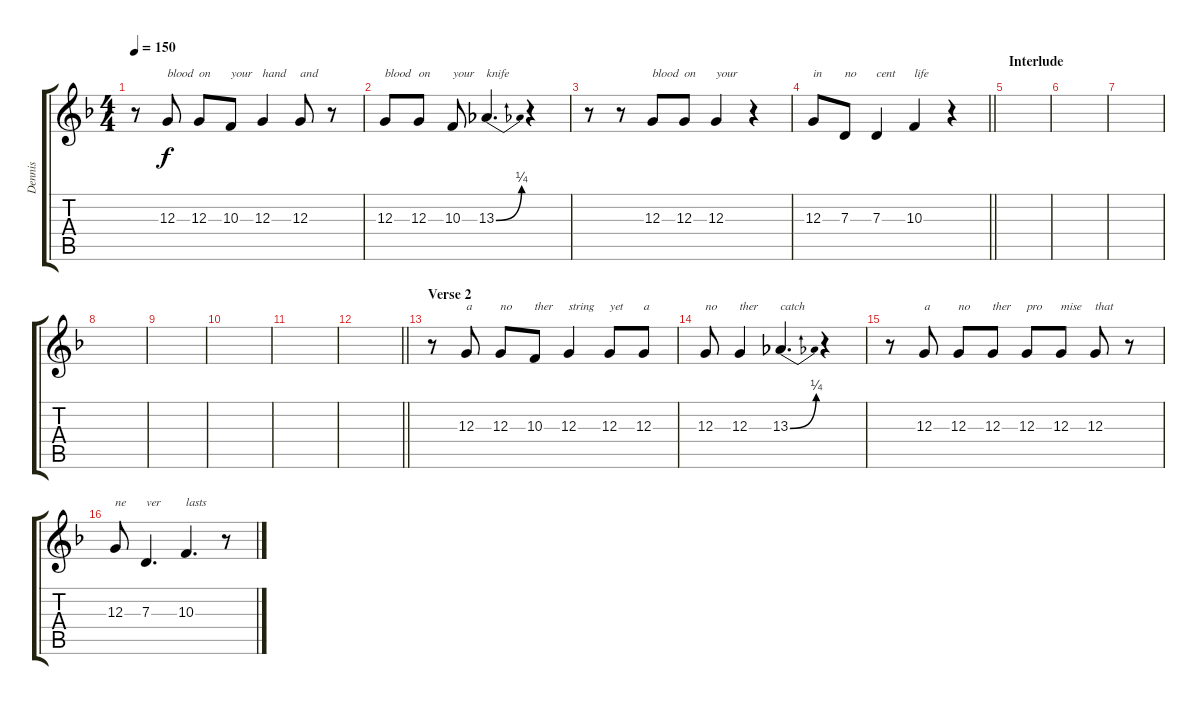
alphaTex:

\track ("Dennis" "Dennis") {instrument tenorsax}
\staff {score tabs}
\tuning (E4 B3 G3 D3 A2 E2) {hide}
\ts (4 4)
\tempo 150
\clef g2
\ks dminor
r.8{dy f} 12.3.8{txt "blood"} 12.3.8{txt "on"} 10.3.8{txt "your"} 12.3.4{txt "hand"} 12.3.8{txt "and"} r.8 |
12.3.8{txt "blood"} 12.3.8{txt "on"} 10.3.8{txt "your"} 13.3{be (bend 0 0 60 1)}.4{d txt "knife"} r.4 |
r.8 r.8 12.3.8{txt "blood"} 12.3.8{txt "on"} 12.3.4{txt "your"} r.4 |
\barLineRight lightlight
12.3.8{txt "in"} 7.3.8{txt "no"} 7.3.4{txt "cent"} 10.3.4{txt "life"} r.4 |
\section ("" "Interlude")
|
|
|
|
|
|
|
\barLineRight lightlight
|
\section ("" "Verse 2")
r.8 12.3.8{txt "a"} 12.3.8{txt "no"} 10.3.8{txt "ther"} 12.3.4{txt "string"} 12.3.8{txt "yet"} 12.3.8{txt "a"} |
12.3.8{txt "no"} 12.3.4{txt "ther"} 13.3{be (bend 0 0 60 1)}.4{d txt "catch"} r.4 |
r.8 12.3.8{txt "a"} 12.3.8{txt "no"} 12.3.8{txt "ther"} 12.3.8{txt "pro"} 12.3.8{txt "mise"} 12.3.8{txt "that"} r.8 |
12.3.8{txt "ne"} 7.3.4{d txt "ver"} 10.3.4{d txt "lasts"} r.8
